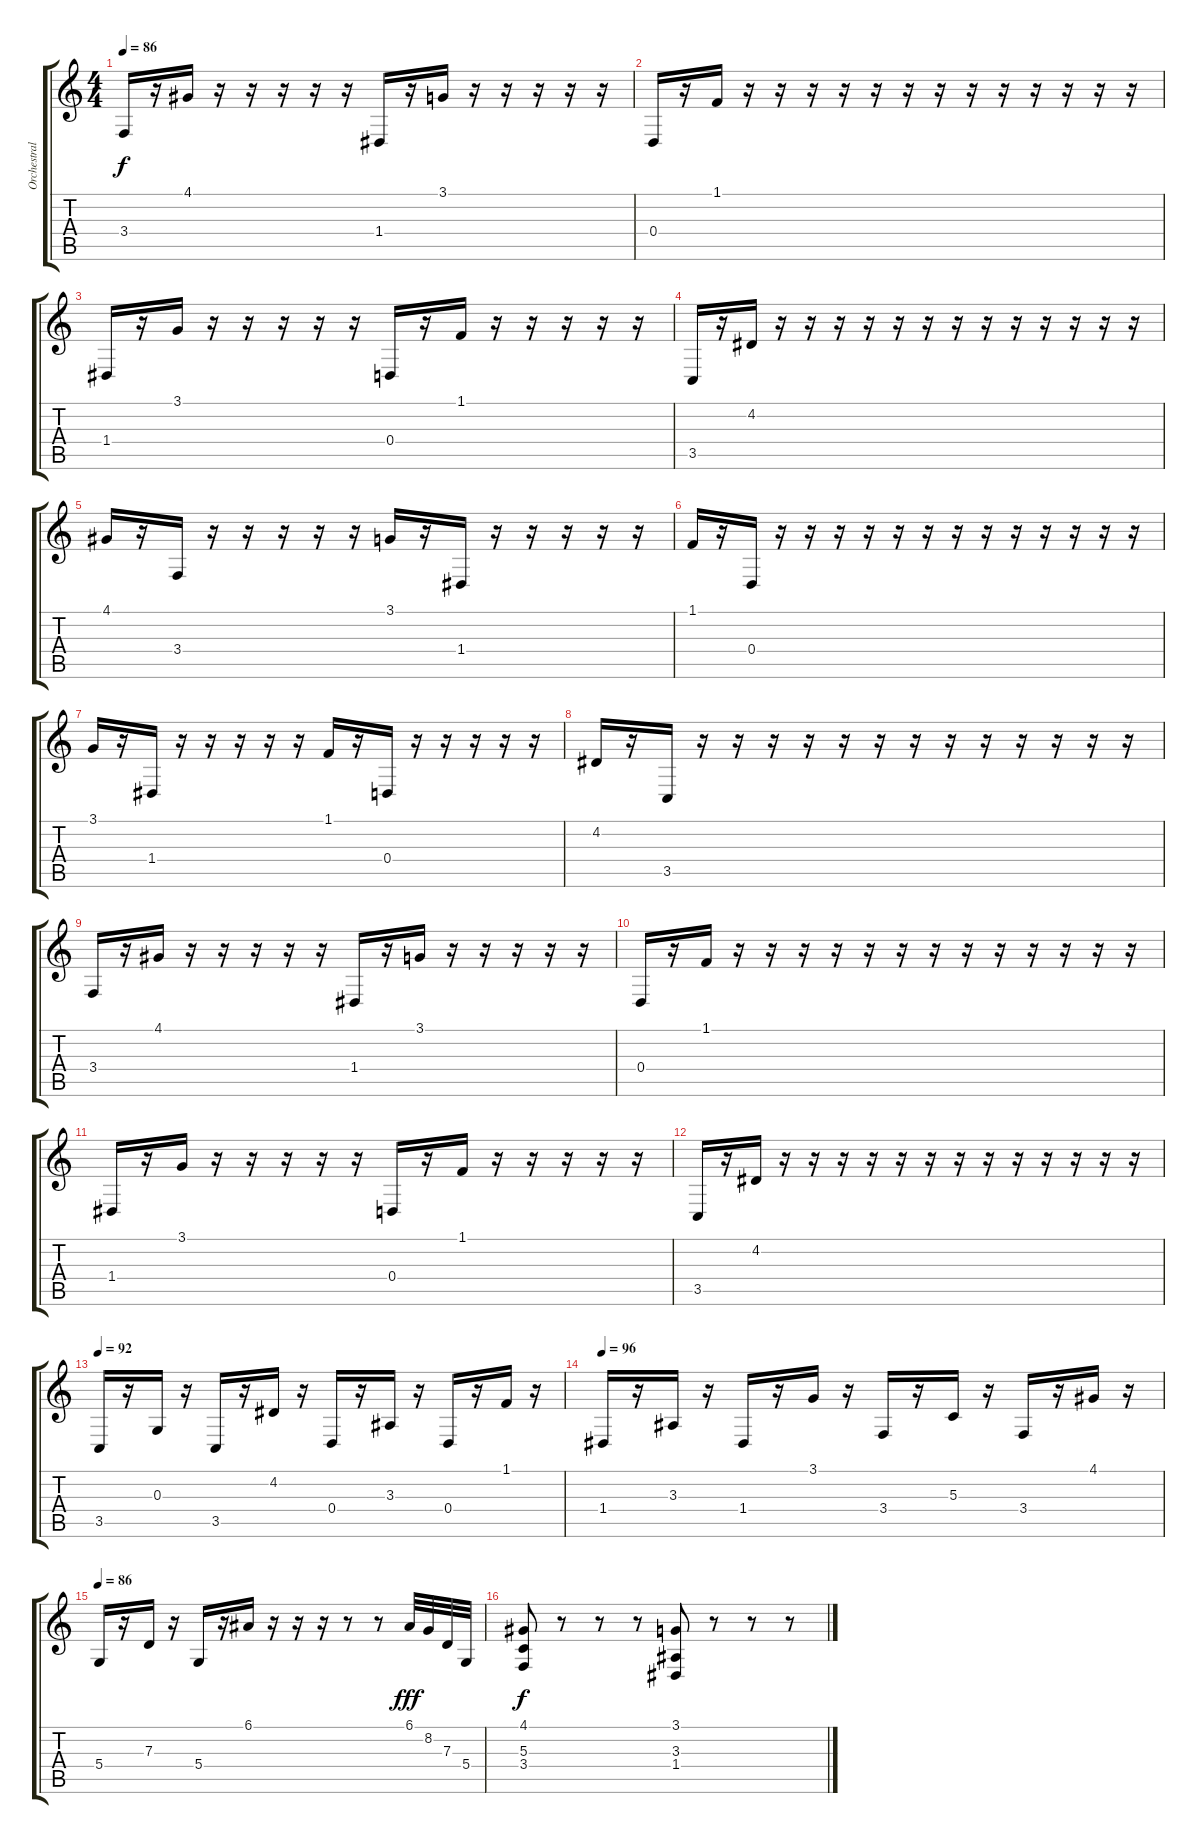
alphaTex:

\track ("Orchestral Harp" "Orchestral") {instrument orchestralharp}
\staff {score tabs}
\tuning (E4 B3 G3 D3 A2 E2) {hide}
\ts (4 4)
\tempo 86
\clef g2
\ks c
3.4.16{dy f} r.16 4.1.16 r.16 r.16 r.16 r.16 r.16 1.4.16 r.16 3.1.16 r.16 r.16 r.16 r.16 r.16 |
0.4.16 r.16 1.1.16 r.16 r.16 r.16 r.16 r.16 r.16 r.16 r.16 r.16 r.16 r.16 r.16 r.16 |
1.4.16 r.16 3.1.16 r.16 r.16 r.16 r.16 r.16 0.4.16 r.16 1.1.16 r.16 r.16 r.16 r.16 r.16 |
3.5.16 r.16 4.2.16 r.16 r.16 r.16 r.16 r.16 r.16 r.16 r.16 r.16 r.16 r.16 r.16 r.16 |
4.1.16 r.16 3.4.16 r.16 r.16 r.16 r.16 r.16 3.1.16 r.16 1.4.16 r.16 r.16 r.16 r.16 r.16 |
1.1.16 r.16 0.4.16 r.16 r.16 r.16 r.16 r.16 r.16 r.16 r.16 r.16 r.16 r.16 r.16 r.16 |
3.1.16 r.16 1.4.16 r.16 r.16 r.16 r.16 r.16 1.1.16 r.16 0.4.16 r.16 r.16 r.16 r.16 r.16 |
4.2.16 r.16 3.5.16 r.16 r.16 r.16 r.16 r.16 r.16 r.16 r.16 r.16 r.16 r.16 r.16 r.16 |
3.4.16 r.16 4.1.16 r.16 r.16 r.16 r.16 r.16 1.4.16 r.16 3.1.16 r.16 r.16 r.16 r.16 r.16 |
0.4.16 r.16 1.1.16 r.16 r.16 r.16 r.16 r.16 r.16 r.16 r.16 r.16 r.16 r.16 r.16 r.16 |
1.4.16 r.16 3.1.16 r.16 r.16 r.16 r.16 r.16 0.4.16 r.16 1.1.16 r.16 r.16 r.16 r.16 r.16 |
3.5.16 r.16 4.2.16 r.16 r.16 r.16 r.16 r.16 r.16 r.16 r.16 r.16 r.16 r.16 r.16 r.16 |
\tempo 92
3.5.16{volume 14} r.16 0.3.16 r.16 3.5.16 r.16 4.2.16 r.16 0.4.16 r.16 3.3.16 r.16 0.4.16 r.16 1.1.16 r.16 |
\tempo 96
1.4.16{volume 16} r.16 3.3.16 r.16 1.4.16 r.16 3.1.16 r.16 3.4.16 r.16 5.3.16 r.16 3.4.16 r.16 4.1.16 r.16 |
\tempo 86
5.4.16 r.16 7.3.16 r.16 5.4.16 r.16 6.1.16{volume 12} r.16 r.16 r.16 r.8 r.8 6.1.32{dy fff} 8.2.32 7.3.32 5.4.32 |
(4.1 5.3 3.4).8{dy f} r.8 r.8 r.8 (3.1 3.3 1.4).8 r.8 r.8 r.8
